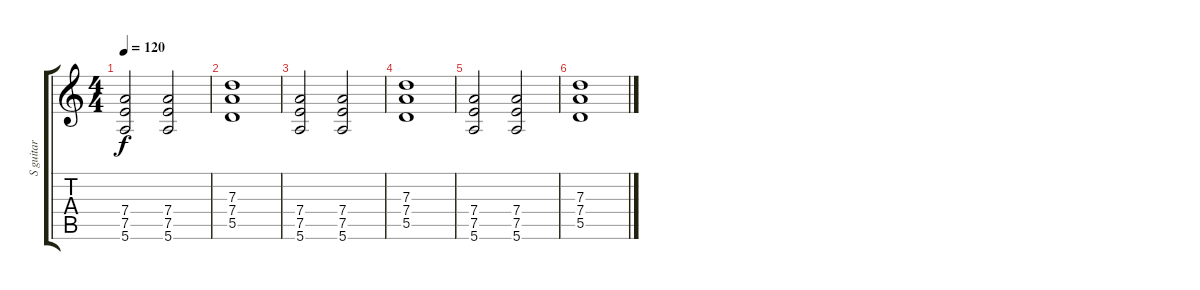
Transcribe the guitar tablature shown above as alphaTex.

\track ("S guitar" "S guitar") {instrument overdrivenguitar}
\staff {score tabs}
\tuning (E4 B3 G3 D3 A2 E2) {hide}
\ts (4 4)
\tempo 120
\clef g2
\ks c
(7.4 7.5 5.6).2{dy f} (7.4 7.5 5.6).2 |
(7.3 7.4 5.5).1 |
(7.4 7.5 5.6).2 (7.4 7.5 5.6).2 |
(7.3 7.4 5.5).1 |
(7.4 7.5 5.6).2 (7.4 7.5 5.6).2 |
(7.3 7.4 5.5).1
